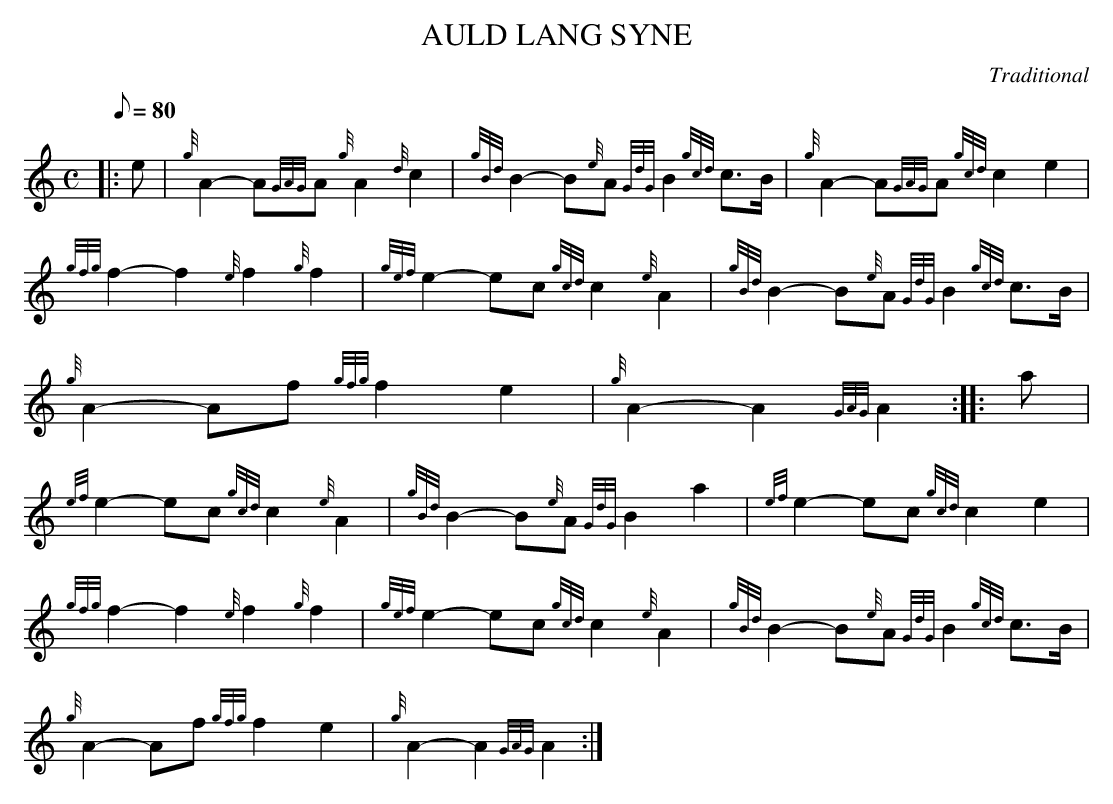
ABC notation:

X:1
T:AULD LANG SYNE
M:C
L:1/8
Q:80
C:Traditional
K:HP
|: e | \
{g}A2-A{GAG}A{g}A2{d}c2 | \
{gBd}B2-B{e}A{GdG}B2{gcd}c3/2B/2 | \
{g}A2-A{GAG}A{gcd}c2e2 |
{gfg}f2-f2{e}f2{g}f2 | \
{gef}e2-ec{gcd}c2{e}A2 | \
{gBd}B2-B{e}A{GdG}B2{gcd}c3/2B/2 |
{g}A2-Af{gfg}f2e2 | \
{g}A2-A2{GAG}A2 :: \
a |
{ef}e2-ec{gcd}c2{e}A2 | \
{gBd}B2-B{e}A{GdG}B2a2 | \
{ef}e2-ec{gcd}c2e2 |
{gfg}f2-f2{e}f2{g}f2 | \
{gef}e2-ec{gcd}c2{e}A2 | \
{gBd}B2-B{e}A{GdG}B2{gcd}c3/2B/2 |
{g}A2-Af{gfg}f2e2 | \
{g}A2-A2{GAG}A2 :|
